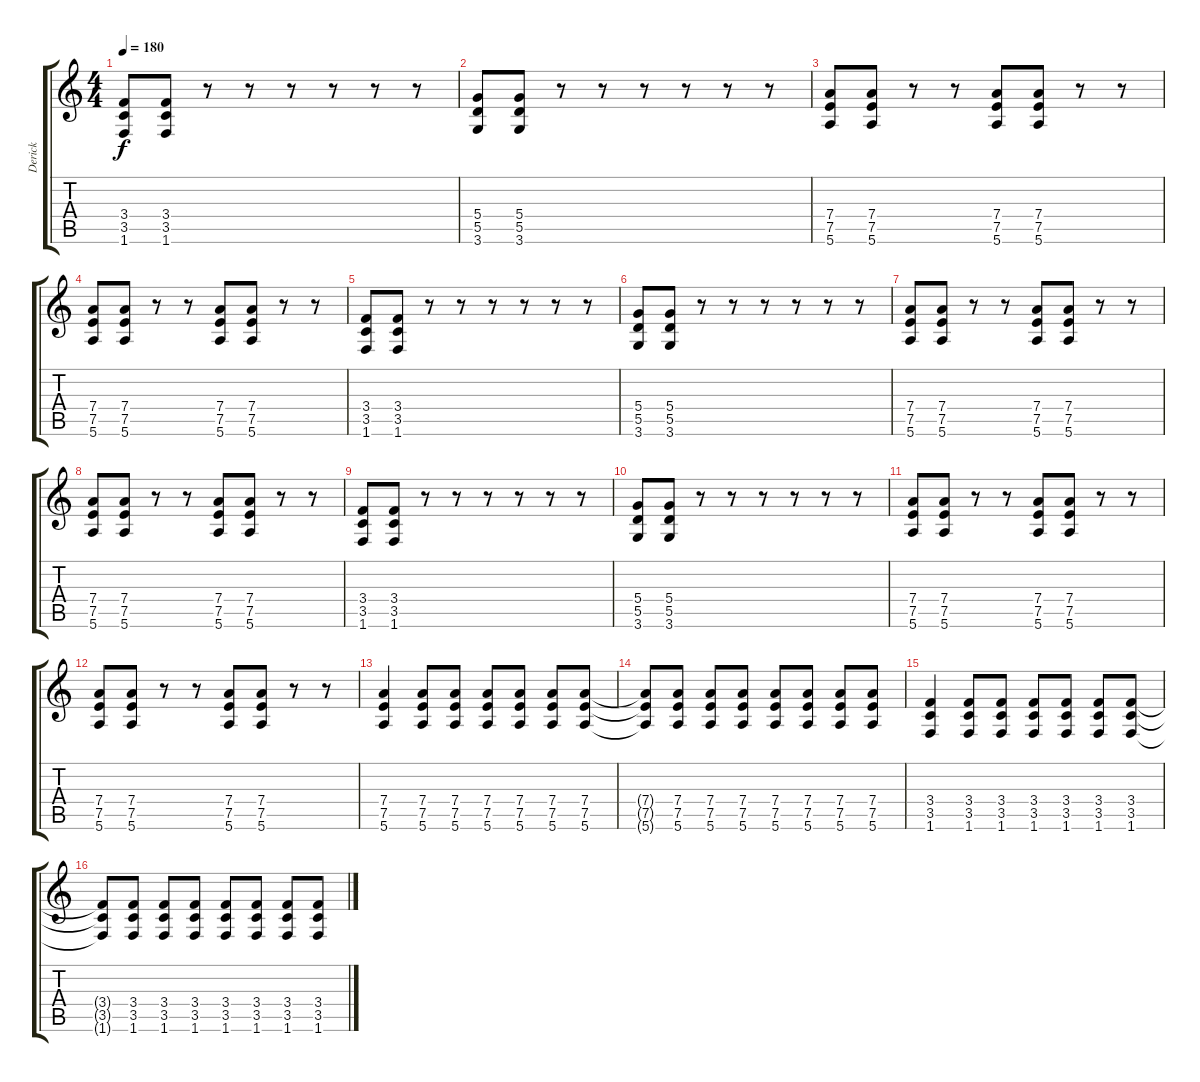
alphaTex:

\track ("Derick" "Derick") {instrument overdrivenguitar}
\staff {score tabs}
\tuning (E4 B3 G3 D3 A2 E2) {hide}
\ts (4 4)
\tempo 180
\clef g2
\ks c
(3.4 3.5 1.6).8{dy f} (3.4 3.5 1.6).8 r.8 r.8 r.8 r.8 r.8 r.8 |
(5.4 5.5 3.6).8 (5.4 5.5 3.6).8 r.8 r.8 r.8 r.8 r.8 r.8 |
(7.4 7.5 5.6).8 (7.4 7.5 5.6).8 r.8 r.8 (7.4 7.5 5.6).8 (7.4 7.5 5.6).8 r.8 r.8 |
(7.4 7.5 5.6).8 (7.4 7.5 5.6).8 r.8 r.8 (7.4 7.5 5.6).8 (7.4 7.5 5.6).8 r.8 r.8 |
(3.4 3.5 1.6).8 (3.4 3.5 1.6).8 r.8 r.8 r.8 r.8 r.8 r.8 |
(5.4 5.5 3.6).8 (5.4 5.5 3.6).8 r.8 r.8 r.8 r.8 r.8 r.8 |
(7.4 7.5 5.6).8 (7.4 7.5 5.6).8 r.8 r.8 (7.4 7.5 5.6).8 (7.4 7.5 5.6).8 r.8 r.8 |
(7.4 7.5 5.6).8 (7.4 7.5 5.6).8 r.8 r.8 (7.4 7.5 5.6).8 (7.4 7.5 5.6).8 r.8 r.8 |
(3.4 3.5 1.6).8 (3.4 3.5 1.6).8 r.8 r.8 r.8 r.8 r.8 r.8 |
(5.4 5.5 3.6).8 (5.4 5.5 3.6).8 r.8 r.8 r.8 r.8 r.8 r.8 |
(7.4 7.5 5.6).8 (7.4 7.5 5.6).8 r.8 r.8 (7.4 7.5 5.6).8 (7.4 7.5 5.6).8 r.8 r.8 |
(7.4 7.5 5.6).8 (7.4 7.5 5.6).8 r.8 r.8 (7.4 7.5 5.6).8 (7.4 7.5 5.6).8 r.8 r.8 |
(7.4 7.5 5.6).4 (7.4 7.5 5.6).8 (7.4 7.5 5.6).8 (7.4 7.5 5.6).8 (7.4 7.5 5.6).8 (7.4 7.5 5.6).8 (7.4 7.5 5.6).8 |
(7.4{t} 7.5{t} 5.6{t}).8 (7.4 7.5 5.6).8 (7.4 7.5 5.6).8 (7.4 7.5 5.6).8 (7.4 7.5 5.6).8 (7.4 7.5 5.6).8 (7.4 7.5 5.6).8 (7.4 7.5 5.6).8 |
(3.4 3.5 1.6).4 (3.4 3.5 1.6).8 (3.4 3.5 1.6).8 (3.4 3.5 1.6).8 (3.4 3.5 1.6).8 (3.4 3.5 1.6).8 (3.4 3.5 1.6).8 |
(3.4{t} 3.5{t} 1.6{t}).8 (3.4 3.5 1.6).8 (3.4 3.5 1.6).8 (3.4 3.5 1.6).8 (3.4 3.5 1.6).8 (3.4 3.5 1.6).8 (3.4 3.5 1.6).8 (3.4 3.5 1.6).8
